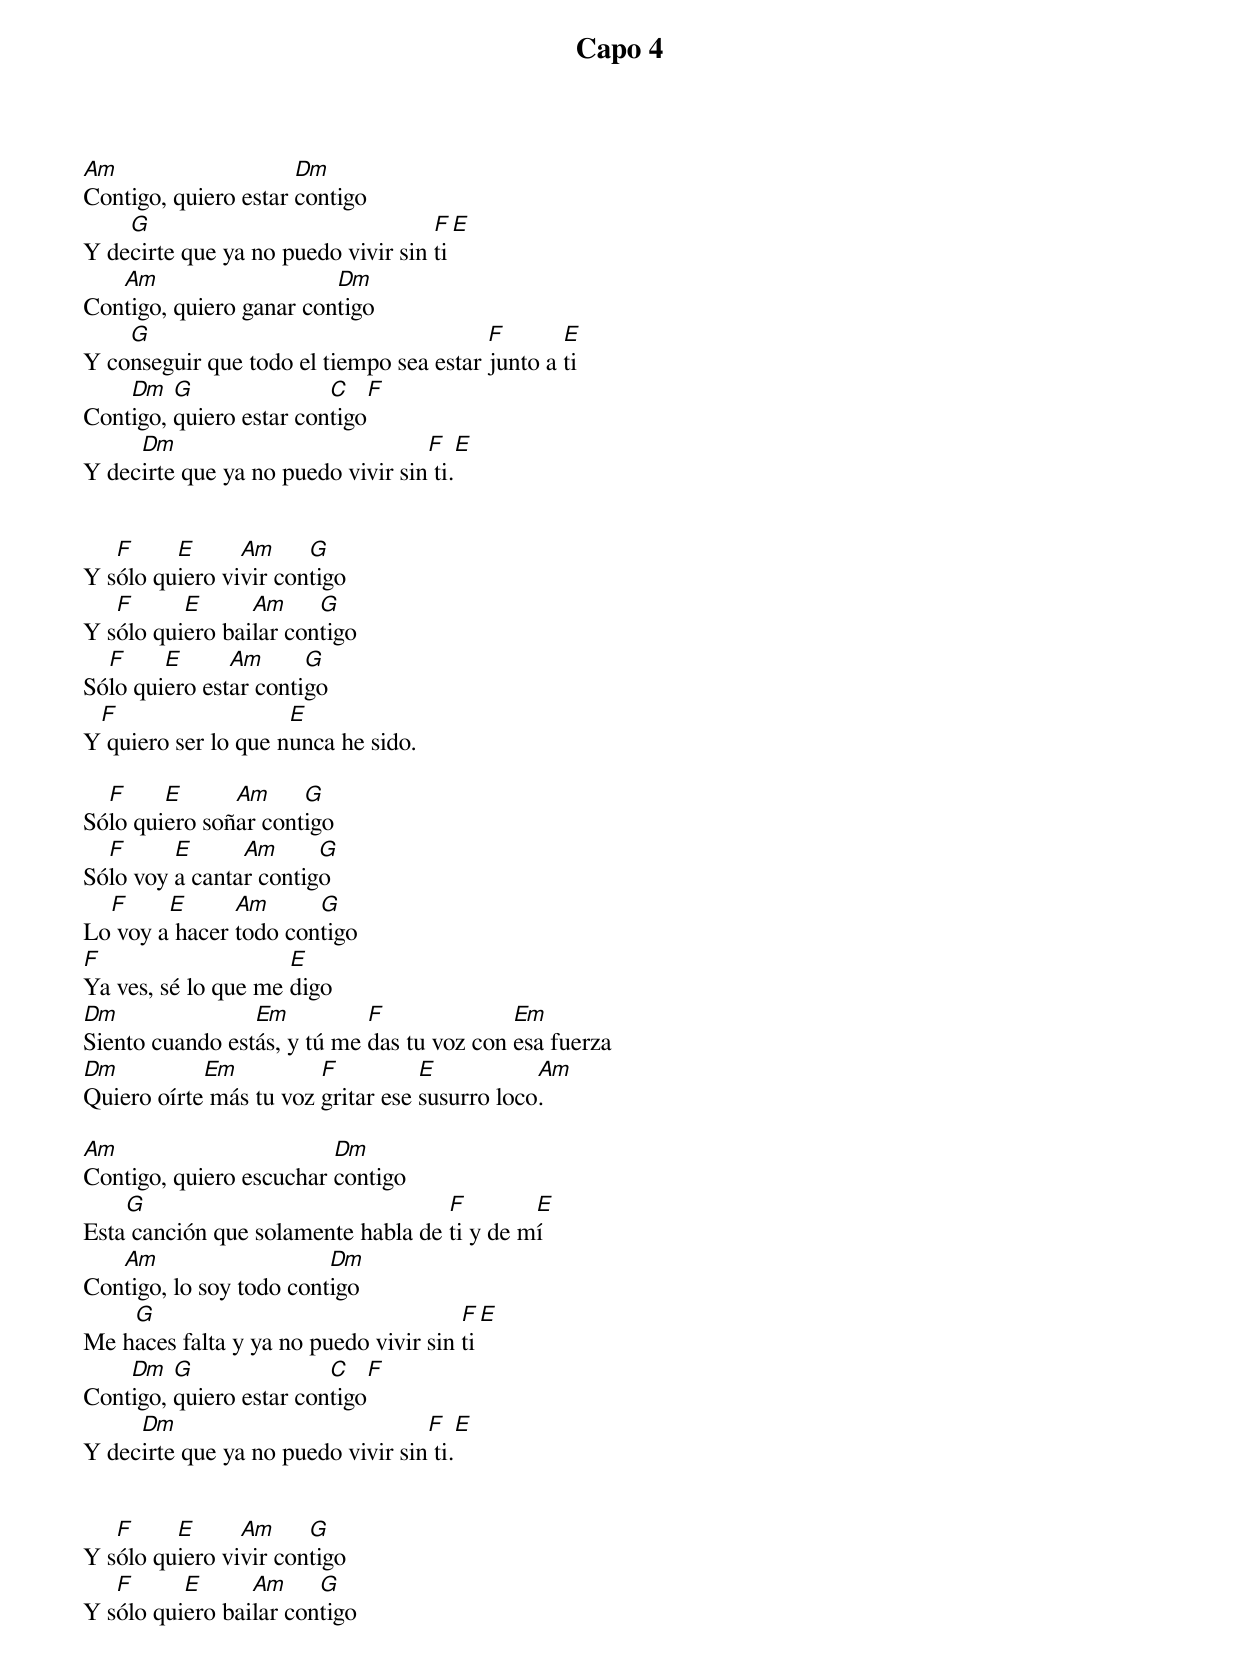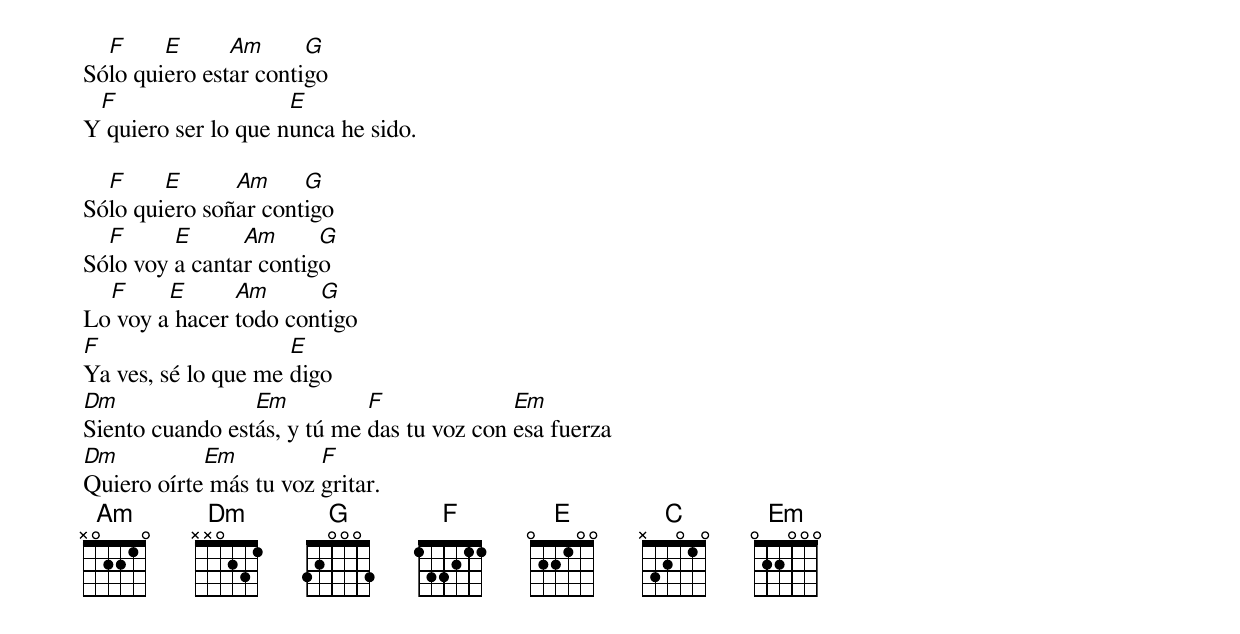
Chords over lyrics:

Capo 4

Am                    Dm
Contigo, quiero estar contigo
    G                               F    E
Y decirte que ya no puedo vivir sin ti
   Am                    Dm
Contigo, quiero ganar contigo
    G                                    F       E
Y conseguir que todo el tiempo sea estar junto a ti
    Dm   G               C     F
Contigo, quiero estar contigo
     Dm                            F    E
Y decirte que ya no puedo vivir sin ti.


   F     E      Am     G
Y sólo quiero vivir contigo
   F      E      Am     G
Y sólo quiero bailar contigo
  F     E      Am      G
Sólo quiero estar contigo
 F                   E
Y quiero ser lo que nunca he sido.

  F     E      Am     G
Sólo quiero soñar contigo
  F      E      Am      G
Sólo voy a cantar contigo
  F     E      Am      G
Lo voy a hacer todo contigo
F                    E
Ya ves, sé lo que me digo
Dm               Em          F              Em
Siento cuando estás, y tú me das tu voz con esa fuerza
Dm          Em          F          E           Am
Quiero oírte más tu voz gritar ese susurro loco.

Am                       Dm
Contigo, quiero escuchar contigo
    G                               F        E
Esta canción que solamente habla de ti y de mí
   Am                    Dm
Contigo, lo soy todo contigo
    G                                  F    E
Me haces falta y ya no puedo vivir sin ti
    Dm   G               C     F
Contigo, quiero estar contigo
     Dm                            F    E
Y decirte que ya no puedo vivir sin ti.


   F     E      Am     G
Y sólo quiero vivir contigo
   F      E      Am     G
Y sólo quiero bailar contigo
  F     E      Am      G
Sólo quiero estar contigo
 F                   E
Y quiero ser lo que nunca he sido.

  F     E      Am     G
Sólo quiero soñar contigo
  F      E      Am      G
Sólo voy a cantar contigo
  F     E      Am      G
Lo voy a hacer todo contigo
F                    E
Ya ves, sé lo que me digo
Dm               Em          F              Em
Siento cuando estás, y tú me das tu voz con esa fuerza
Dm          Em          F
Quiero oírte más tu voz gritar.
